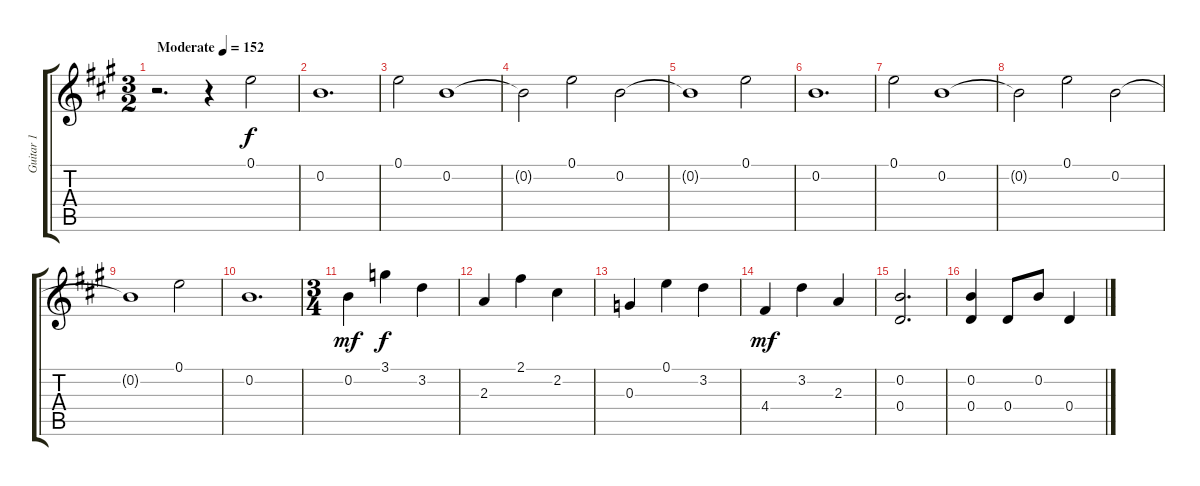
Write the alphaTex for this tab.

\track ("Guitar 1" "Guitar 1") {instrument acousticguitarnylon}
\staff {score tabs}
\tuning (E4 B3 G3 D3 A2 E2) {hide}
\ts (3 2)
\tempo (152 "Moderate")
\clef g2
\ks a
r.2{d dy f instrument acousticguitarnylon} r.4 0.1.2 |
0.2.1{d} |
0.1.2 0.2.1 |
0.2{t}.2{beam Down} 0.1.2 0.2.2{beam Down} |
0.2{t}.1 0.1.2 |
0.2.1{d} |
0.1.2 0.2.1 |
0.2{t}.2 0.1.2 0.2.2 |
0.2{t}.1 0.1.2 |
0.2.1{d} |
\ts (3 4)
0.2.4{dy mf} 3.1.4{dy f} 3.2.4 |
2.3.4 2.1.4 2.2.4 |
0.3.4 0.1.4 3.2.4 |
4.4.4{dy mf} 3.2.4 2.3.4 |
(0.2 0.4).2{d} |
(0.2 0.4).4 0.4.8 0.2.8 0.4.4
